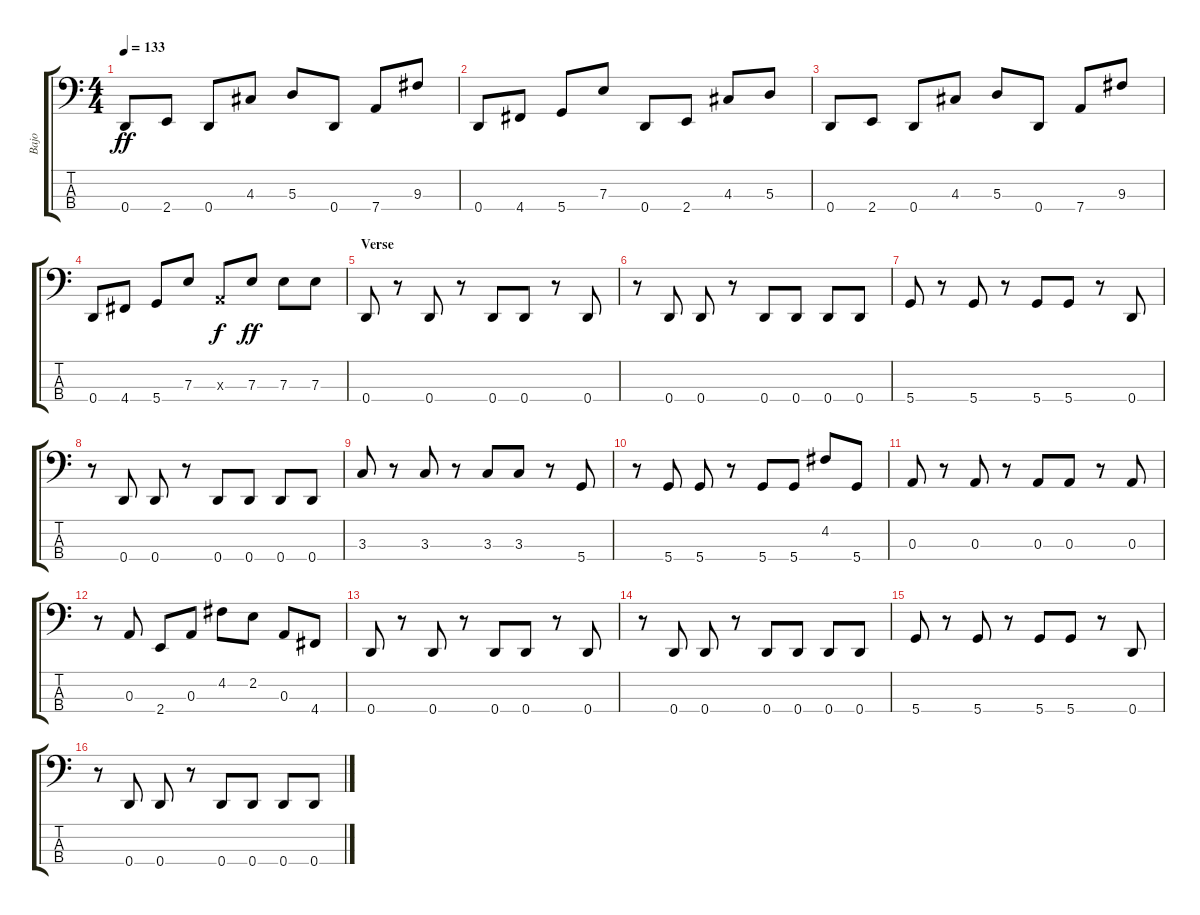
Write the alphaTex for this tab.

\track ("Bajo" "Bajo") {instrument electricbassfinger}
\staff {score tabs}
\tuning (G2 D2 A1 D1) {hide}
\ts (4 4)
\tempo 133
\clef f4
\ks c
0.4.8{dy ff} 2.4.8 0.4.8 4.3.8 5.3.8 0.4.8 7.4.8 9.3.8 |
0.4.8 4.4.8 5.4.8 7.3.8 0.4.8 2.4.8 4.3.8 5.3.8 |
0.4.8 2.4.8 0.4.8 4.3.8 5.3.8 0.4.8 7.4.8 9.3.8 |
0.4.8 4.4.8 5.4.8 7.3.8 0.3{x}.8{dy f} 7.3.8{dy ff} 7.3.8 7.3.8 |
\section ("" "Verse")
0.4.8 r.8 0.4.8 r.8 0.4.8 0.4.8 r.8 0.4.8 |
r.8 0.4.8 0.4.8 r.8 0.4.8 0.4.8 0.4.8 0.4.8 |
5.4.8 r.8 5.4.8 r.8 5.4.8 5.4.8 r.8 0.4.8 |
r.8 0.4.8 0.4.8 r.8 0.4.8 0.4.8 0.4.8 0.4.8 |
3.3.8 r.8 3.3.8 r.8 3.3.8 3.3.8 r.8 5.4.8 |
r.8 5.4.8 5.4.8 r.8 5.4.8 5.4.8 4.2.8 5.4.8 |
0.3.8 r.8 0.3.8 r.8 0.3.8 0.3.8 r.8 0.3.8 |
r.8 0.3.8 2.4.8 0.3.8 4.2.8 2.2.8 0.3.8 4.4.8 |
0.4.8 r.8 0.4.8 r.8 0.4.8 0.4.8 r.8 0.4.8 |
r.8 0.4.8 0.4.8 r.8 0.4.8 0.4.8 0.4.8 0.4.8 |
5.4.8 r.8 5.4.8 r.8 5.4.8 5.4.8 r.8 0.4.8 |
r.8 0.4.8 0.4.8 r.8 0.4.8 0.4.8 0.4.8 0.4.8
